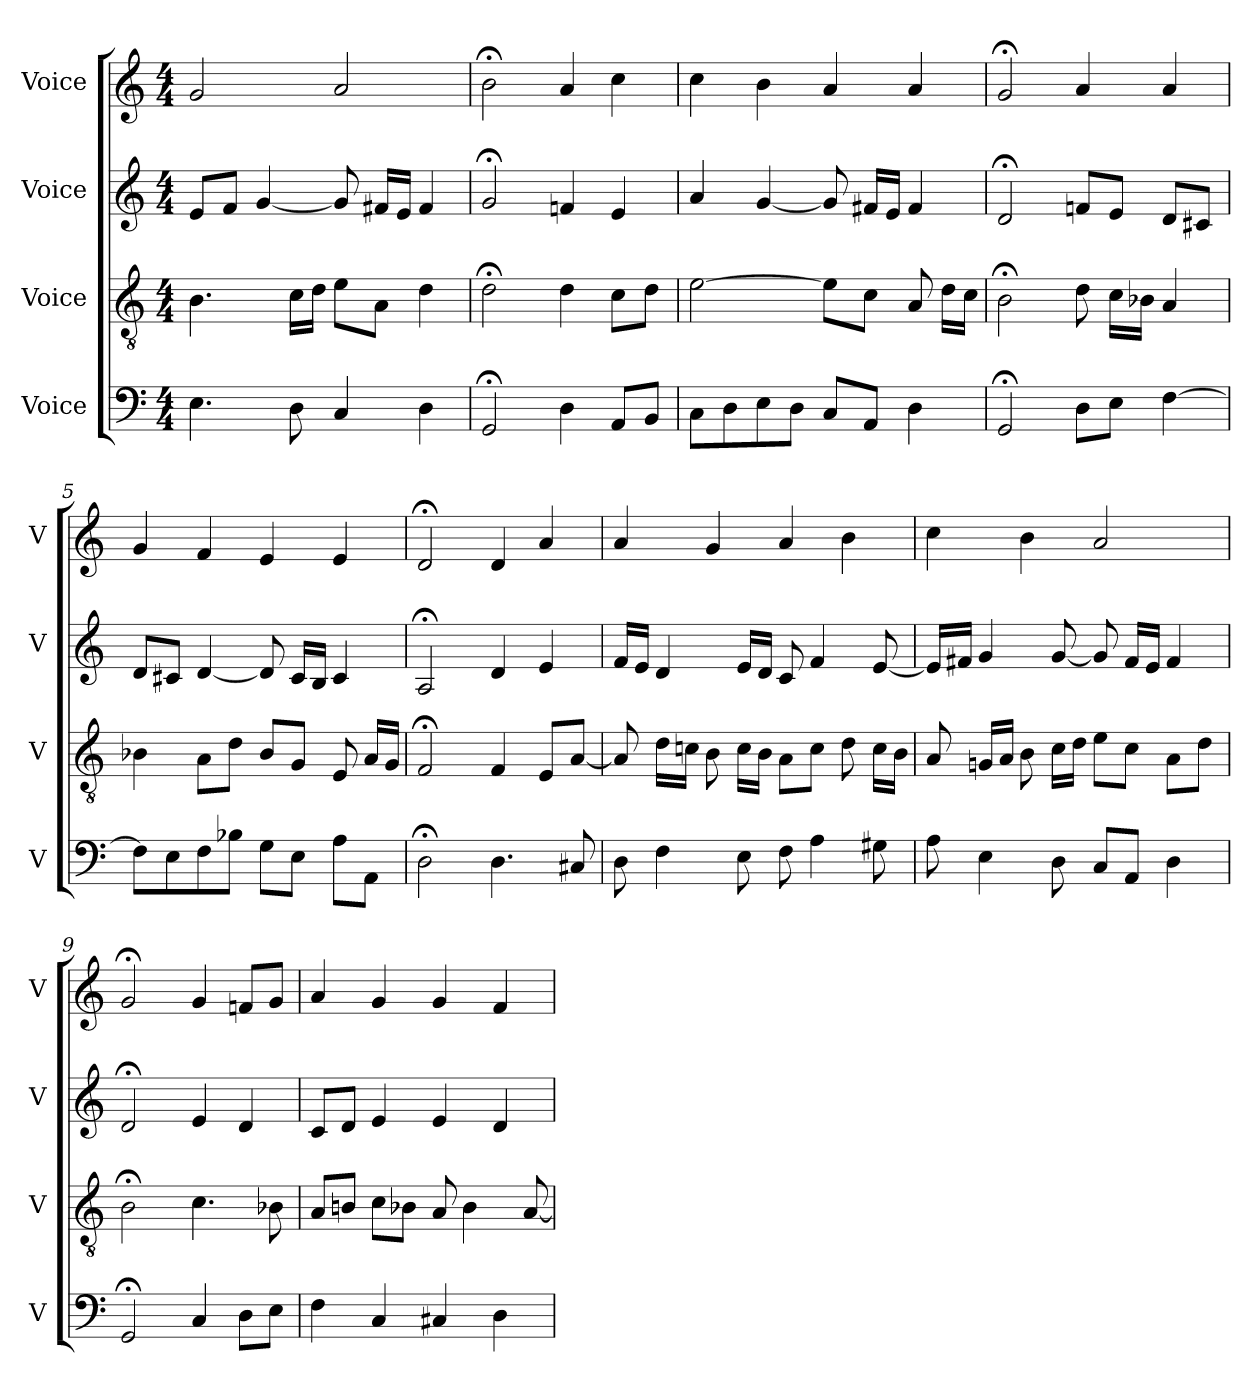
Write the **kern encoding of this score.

**kern	**kern	**kern	**kern
*part4	*part3	*part2	*part1
*staff4	*staff3	*staff2	*staff1
*I"Voice	*I"Voice	*I"Voice	*I"Voice
*I'V	*I'V	*I'V	*I'V
*clefF4	*clefGv2	*clefG2	*clefG2
*k[]	*k[]	*k[]	*k[]
*M4/4	*M4/4	*M4/4	*M4/4
*MM100	*MM100	*MM100	*MM100
=1	=1	=1	=1
4.E\	4.B\	8e/L	2g/
.	.	8f/J	.
.	.	[4g/	.
8D\	16c\LL	.	.
.	16d\JJ	.	.
4C/	8e\L	8g/]	2a/
.	8A\J	16f#X/LL	.
.	.	16e/JJ	.
4D\	4d\	4f#/	.
=2	=2	=2	=2
2GG;/	2d;\	2g;/	2b;\
4D\	4d\	4fn/	4a/
8AA/L	8c\L	4e/	4cc\
8BB/J	8d\J	.	.
=3	=3	=3	=3
8C\L	[2e\	4a/	4cc\
8D\	.	.	.
8E\	.	[4g/	4b\
8D\J	.	.	.
8C/L	8e\L]	8g/]	4a/
8AA/J	8c\J	16f#X/LL	.
.	.	16e/JJ	.
4D\	8A/	4f#/	4a/
.	16d\LL	.	.
.	16c\JJ	.	.
=4	=4	=4	=4
2GG;/	2B;\	2d;/	2g;/
8D\L	8d\	8fn/L	4a/
8E\J	16c\LL	8e/J	.
.	16B-X\JJ	.	.
[4F\	4A/	8d/L	4a/
.	.	8c#X/J	.
!!LO:LB:g=z
=5	=5	=5	=5
8F\L]	4B-X\	8d/L	4g/
8E\	.	8c#X/J	.
8F\	8A\L	[4d/	4f/
8B-X\J	8d\J	.	.
8G\L	8B-/L	8d/]	4e/
8E\J	8G/J	16c#/LL	.
.	.	16B/JJ	.
8A\L	8E/	4c#/	4e/
8AA\J	16A/LL	.	.
.	16G/JJ	.	.
=6	=6	=6	=6
2D;\	2F;/	2A;/	2d;/
4.D\	4F/	4d/	4d/
.	8E/L	4e/	4a/
8C#X/	[8A/J	.	.
=7	=7	=7	=7
8D\	8A/]	16f/LL	4a/
.	.	16e/JJ	.
4F\	16d\LL	4d/	.
.	16cn\JJ	.	.
.	8B\	.	4g/
8E\	16c\LL	16e/LL	.
.	16B\JJ	16d/JJ	.
8F\	8A\L	8c/	4a/
4A\	8c\J	4f/	.
.	8d\	.	4b\
8G#X\	16c\LL	[8e/	.
.	16B\JJ	.	.
=8	=8	=8	=8
8A\	8A/	16e/LL]	4cc\
.	.	16f#X/JJ	.
4E\	16Gn/LL	4g/	.
.	16A/JJ	.	.
.	8B\	.	4b\
8D\	16c\LL	[8g/	.
.	16d\JJ	.	.
8C/L	8e\L	8g/]	2a/
8AA/J	8c\J	16f#/LL	.
.	.	16e/JJ	.
4D\	8A\L	4f#/	.
.	8d\J	.	.
!!LO:LB:g=z
=9	=9	=9	=9
2GG;/	2B;\	2d;/	2g;/
4C/	4.c\	4e/	4g/
8D\L	.	4d/	8fn/L
8E\J	8B-X\	.	8g/J
=10	=10	=10	=10
4F\	8A/L	8c/L	4a/
.	8Bn/J	8d/J	.
4C/	8c\L	4e/	4g/
.	8B-X\J	.	.
4C#X/	8A/	4e/	4g/
.	4B-\	.	.
4D\	.	4d/	4f/
.	[8A/	.	.
=	=	=	=
*-	*-	*-	*-
